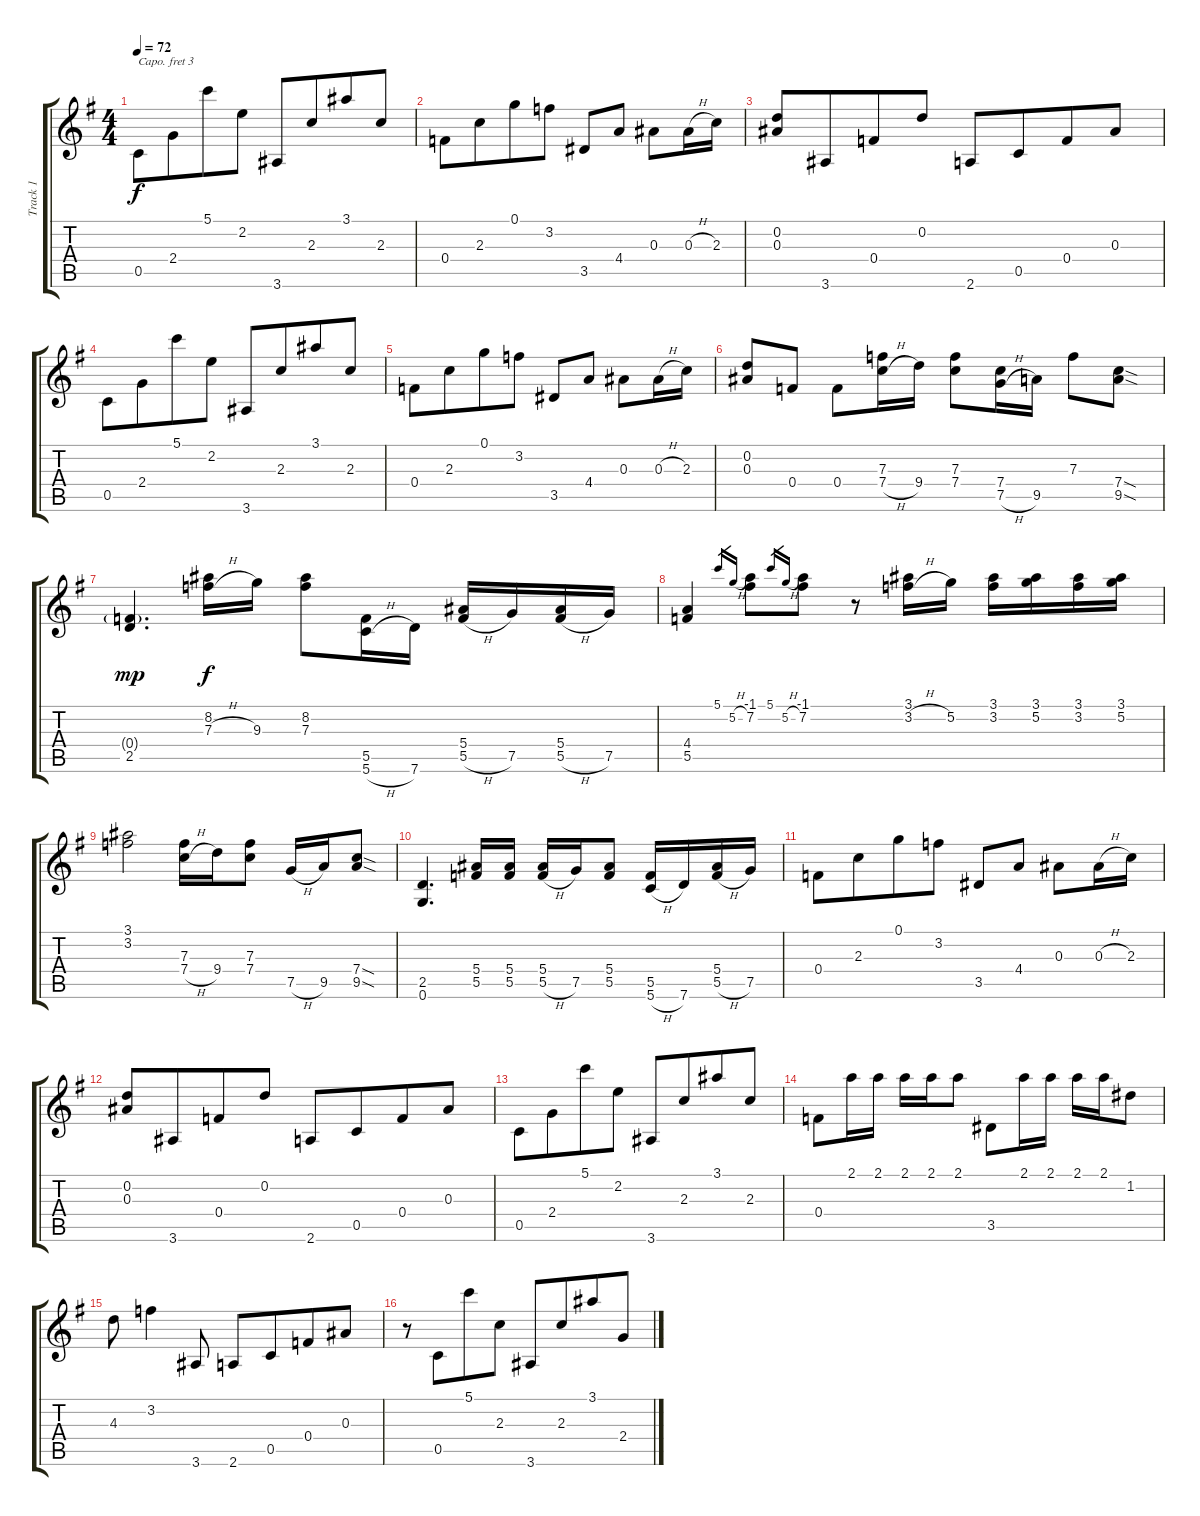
\track ("Track 1" "Track 1") {instrument electricguitarclean}
\staff {score tabs}
\capo 3
\tuning (E4 B3 G3 D3 A2 E2) {hide}
\ts (4 4)
\tempo 72
\clef g2
\ks g
0.5.8{dy f beam merge} 2.4.8{beam merge} 5.1.8{beam merge} 2.2.8{beam split} 3.6.8{beam merge} 2.3.8{beam merge} 3.1.8{beam merge} 2.3.8 |
0.4.8 2.3.8{beam merge} 0.1.8 3.2.8 3.5.8 4.4.8 0.3.8 0.3{h}.16 2.3.16 |
(0.2 0.3).8 3.6.8{beam merge} 0.4.8 0.2.8 2.6.8 0.5.8{beam merge} 0.4.8 0.3.8 |
0.5.8{beam merge} 2.4.8{beam merge} 5.1.8{beam merge} 2.2.8{beam split} 3.6.8{beam merge} 2.3.8{beam merge} 3.1.8{beam merge} 2.3.8 |
0.4.8 2.3.8{beam merge} 0.1.8 3.2.8 3.5.8 4.4.8 0.3.8 0.3{h}.16 2.3.16 |
(0.2 0.3).8 0.4.8 0.4.8 (7.3 7.4{h}).16{beam merge} 9.4.16 (7.3 7.4).8 (7.4 7.5{h}).16 9.5.16 7.3.8 (7.4{sod} 9.5{sod}).8 |
(0.4{g} 2.5).4{d dy mp} (8.2 7.3{h}).16{dy f} 9.3.16 (8.2 7.3).8{beam merge} (5.5 5.6{h}).16 7.6.16 (5.4 5.5{h}).16 7.5.16 (5.4 5.5{h}).16 7.5.16 |
(4.4 5.5).4 5.1.16{gr} 5.2{h}.16{gr} (-1.1 7.2).8 5.1.16{gr} 5.2{h}.16{gr} (-1.1 7.2).8 r.8 (3.1 3.2{h}).16 5.2.16 (3.1 3.2).16 (3.1 5.2).16 (3.1 3.2).16 (3.1 5.2).16 |
(3.1 3.2).2 (7.3 7.4{h}).16 9.4.16 (7.3 7.4).8 7.5{h}.16 9.5.16 (7.4{sod} 9.5{sod}).8 |
(2.5 0.6).4{d} (5.4 5.5).16 (5.4 5.5).16 (5.4 5.5{h}).16 7.5.16 (5.4 5.5).8 (5.5 5.6{h}).16 7.6.16 (5.4 5.5{h}).16 7.5.16 |
0.4.8 2.3.8{beam merge} 0.1.8 3.2.8 3.5.8 4.4.8 0.3.8 0.3{h}.16 2.3.16 |
(0.2 0.3).8 3.6.8{beam merge} 0.4.8 0.2.8 2.6.8 0.5.8{beam merge} 0.4.8 0.3.8 |
0.5.8{beam merge} 2.4.8{beam merge} 5.1.8{beam merge} 2.2.8{beam split} 3.6.8{beam merge} 2.3.8{beam merge} 3.1.8{beam merge} 2.3.8 |
0.4.8 2.1.16 2.1.16 2.1.16 2.1.16 2.1.8 3.5.8 2.1.16 2.1.16 2.1.16 2.1.16 1.2.8 |
4.3.8{beam Down} 3.2.4 3.6.8 2.6.8 0.5.8{beam merge} 0.4.8 0.3.8 |
r.8 0.5.8{beam merge} 5.1.8 2.3.8 3.6.8 2.3.8{beam merge} 3.1.8 2.4.8
